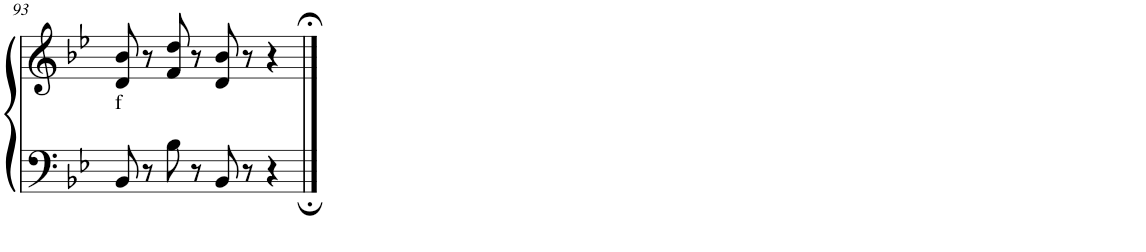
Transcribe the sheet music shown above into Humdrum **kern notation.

**kern	**kern
*part1	*part1
*staff2	*staff1
*I"Piano	*
*I'Pno.	*
!!LO:PB:g=z
*clefF4	*clefG2
*k[b-e-]	*k[b-e-]
*M2/2	*M2/2
*met(c|)	*met(c|)
=93	=93
!LO:TX:a:t=f	!
8BB-/	8d/ 8b-/
8r	8r
8B-\	8f/ 8dd/
8r	8r
8BB-/	8d/ 8b-/
8r	8r
4r	4r
==	==
*-	*-
